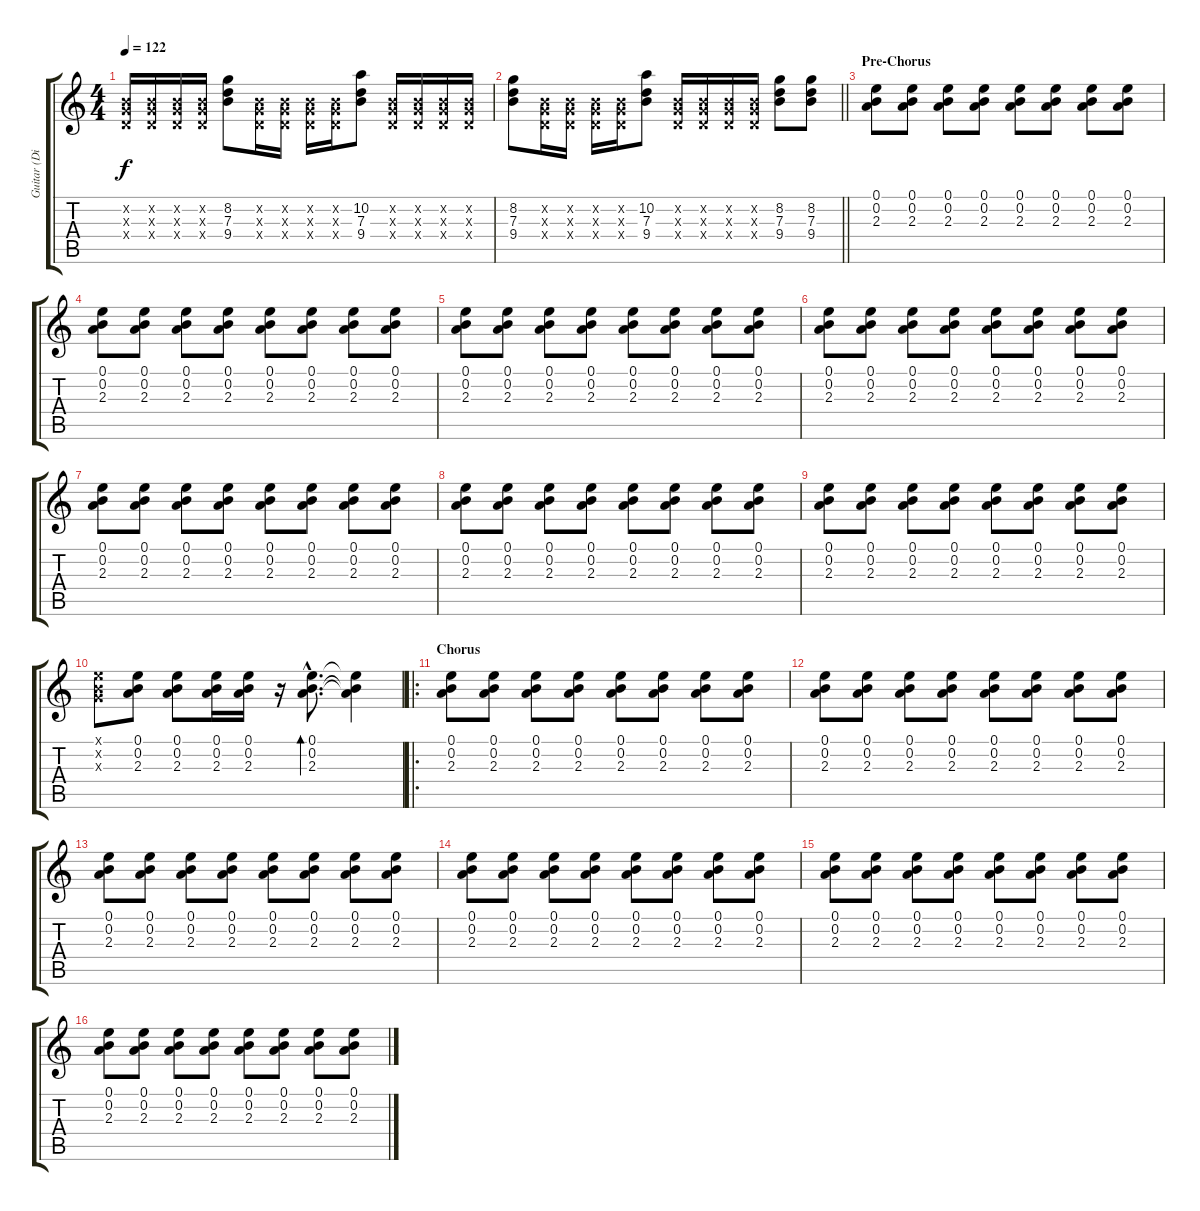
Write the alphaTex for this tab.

\track ("Guitar (Die)" "Guitar (Di") {instrument electricguitarclean}
\staff {score tabs}
\tuning (E4 B3 G3 D3 A2 E2) {hide}
\ts (4 4)
\tempo 122
\clef g2
\ks c
(0.2{x} 0.3{x} 0.4{x}).16{dy f} (0.2{x} 0.3{x} 0.4{x}).16 (0.2{x} 0.3{x} 0.4{x}).16 (0.2{x} 0.3{x} 0.4{x}).16 (8.2 7.3 9.4).8 (0.2{x} 0.3{x} 0.4{x}).16 (0.2{x} 0.3{x} 0.4{x}).16 (0.2{x} 0.3{x} 0.4{x}).16 (0.2{x} 0.3{x} 0.4{x}).16 (10.2 7.3 9.4).8 (0.2{x} 0.3{x} 0.4{x}).16 (0.2{x} 0.3{x} 0.4{x}).16 (0.2{x} 0.3{x} 0.4{x}).16 (0.2{x} 0.3{x} 0.4{x}).16 |
\barLineRight lightlight
(8.2 7.3 9.4).8 (0.2{x} 0.3{x} 0.4{x}).16 (0.2{x} 0.3{x} 0.4{x}).16 (0.2{x} 0.3{x} 0.4{x}).16 (0.2{x} 0.3{x} 0.4{x}).16 (10.2 7.3 9.4).8 (0.2{x} 0.3{x} 0.4{x}).16 (0.2{x} 0.3{x} 0.4{x}).16 (0.2{x} 0.3{x} 0.4{x}).16 (0.2{x} 0.3{x} 0.4{x}).16 (8.2 7.3 9.4).8 (8.2 7.3 9.4).8 |
\section ("" "Pre-Chorus")
(0.1 0.2 2.3).8{volume 10} (0.1 0.2 2.3).8 (0.1 0.2 2.3).8 (0.1 0.2 2.3).8 (0.1 0.2 2.3).8 (0.1 0.2 2.3).8 (0.1 0.2 2.3).8 (0.1 0.2 2.3).8 |
(0.1 0.2 2.3).8 (0.1 0.2 2.3).8 (0.1 0.2 2.3).8 (0.1 0.2 2.3).8 (0.1 0.2 2.3).8 (0.1 0.2 2.3).8 (0.1 0.2 2.3).8 (0.1 0.2 2.3).8 |
(0.1 0.2 2.3).8 (0.1 0.2 2.3).8 (0.1 0.2 2.3).8 (0.1 0.2 2.3).8 (0.1 0.2 2.3).8 (0.1 0.2 2.3).8 (0.1 0.2 2.3).8 (0.1 0.2 2.3).8 |
(0.1 0.2 2.3).8 (0.1 0.2 2.3).8 (0.1 0.2 2.3).8 (0.1 0.2 2.3).8 (0.1 0.2 2.3).8 (0.1 0.2 2.3).8 (0.1 0.2 2.3).8 (0.1 0.2 2.3).8 |
(0.1 0.2 2.3).8 (0.1 0.2 2.3).8 (0.1 0.2 2.3).8 (0.1 0.2 2.3).8 (0.1 0.2 2.3).8 (0.1 0.2 2.3).8 (0.1 0.2 2.3).8 (0.1 0.2 2.3).8 |
(0.1 0.2 2.3).8 (0.1 0.2 2.3).8 (0.1 0.2 2.3).8 (0.1 0.2 2.3).8 (0.1 0.2 2.3).8 (0.1 0.2 2.3).8 (0.1 0.2 2.3).8 (0.1 0.2 2.3).8 |
(0.1 0.2 2.3).8 (0.1 0.2 2.3).8 (0.1 0.2 2.3).8 (0.1 0.2 2.3).8 (0.1 0.2 2.3).8 (0.1 0.2 2.3).8 (0.1 0.2 2.3).8 (0.1 0.2 2.3).8 |
(0.1{x} 0.2{x} 0.3{x}).8 (0.1 0.2 2.3).8 (0.1 0.2 2.3).8 (0.1 0.2 2.3).16 (0.1 0.2 2.3).16 r.16 (0.1{hac} 0.2{hac} 2.3{hac}).8{d bd 30} (0.1{t} 0.2{t} 2.3{t}).4 |
\ro
\section ("" "Chorus")
(0.1 0.2 2.3).8 (0.1 0.2 2.3).8 (0.1 0.2 2.3).8 (0.1 0.2 2.3).8 (0.1 0.2 2.3).8 (0.1 0.2 2.3).8 (0.1 0.2 2.3).8 (0.1 0.2 2.3).8 |
(0.1 0.2 2.3).8 (0.1 0.2 2.3).8 (0.1 0.2 2.3).8 (0.1 0.2 2.3).8 (0.1 0.2 2.3).8 (0.1 0.2 2.3).8 (0.1 0.2 2.3).8 (0.1 0.2 2.3).8 |
(0.1 0.2 2.3).8 (0.1 0.2 2.3).8 (0.1 0.2 2.3).8 (0.1 0.2 2.3).8 (0.1 0.2 2.3).8 (0.1 0.2 2.3).8 (0.1 0.2 2.3).8 (0.1 0.2 2.3).8 |
(0.1 0.2 2.3).8 (0.1 0.2 2.3).8 (0.1 0.2 2.3).8 (0.1 0.2 2.3).8 (0.1 0.2 2.3).8 (0.1 0.2 2.3).8 (0.1 0.2 2.3).8 (0.1 0.2 2.3).8 |
(0.1 0.2 2.3).8 (0.1 0.2 2.3).8 (0.1 0.2 2.3).8 (0.1 0.2 2.3).8 (0.1 0.2 2.3).8 (0.1 0.2 2.3).8 (0.1 0.2 2.3).8 (0.1 0.2 2.3).8 |
(0.1 0.2 2.3).8 (0.1 0.2 2.3).8 (0.1 0.2 2.3).8 (0.1 0.2 2.3).8 (0.1 0.2 2.3).8 (0.1 0.2 2.3).8 (0.1 0.2 2.3).8 (0.1 0.2 2.3).8
